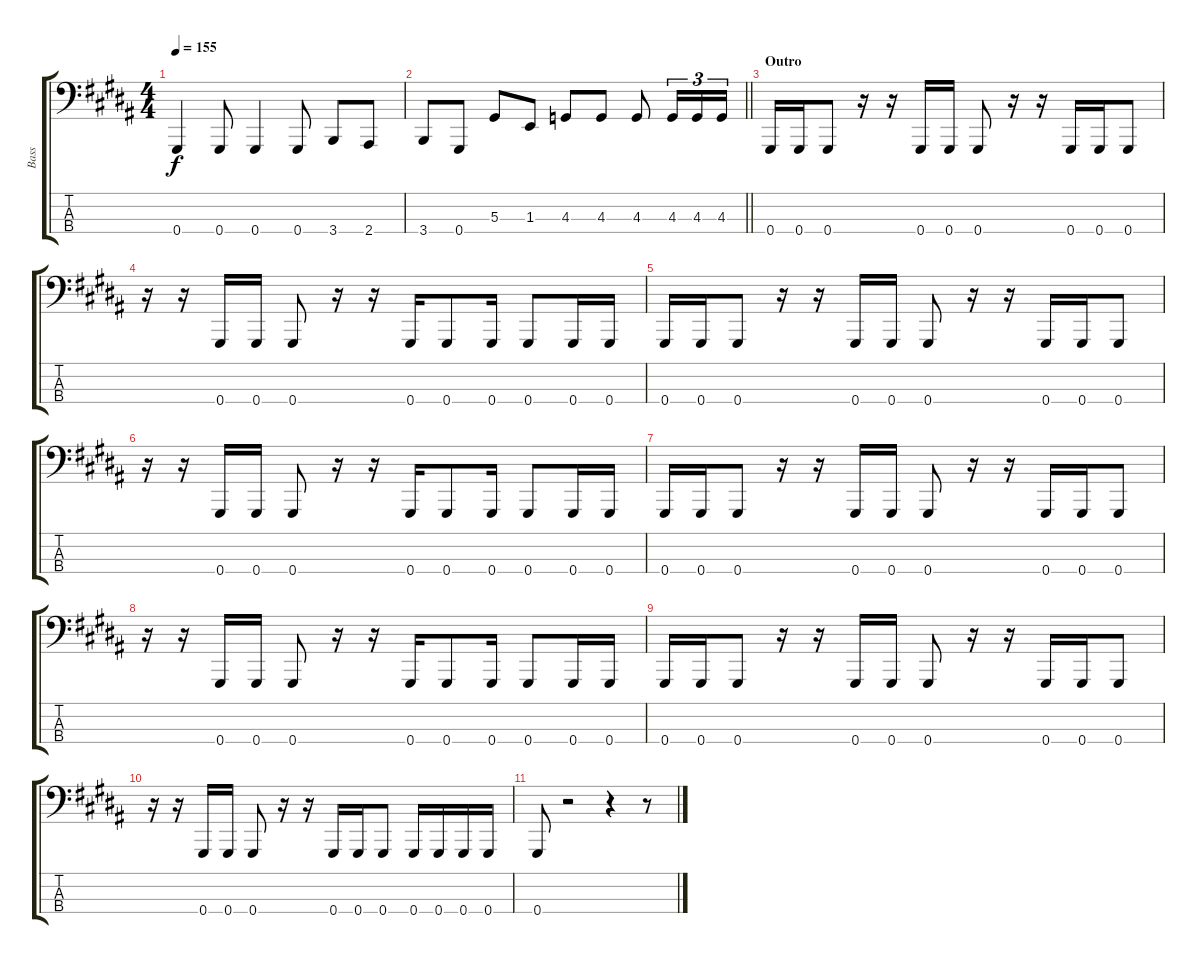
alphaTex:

\track ("Bass" "Bass") {instrument electricbasspick}
\staff {score tabs}
\tuning (Db2 Ab1 Eb1 Ab0) {hide}
\ts (4 4)
\tempo 155
\clef f4
\ks g#minor
0.4.4{dy f} 0.4.8 0.4.4 0.4.8 3.4.8 2.4.8 |
\barLineRight lightlight
3.4.8 0.4.8 5.3.8 1.3.8 4.3.8 4.3.8 4.3.8 4.3.16{tu (3 2)} 4.3.16{tu (3 2)} 4.3.16{tu (3 2)} |
\section ("" "Outro")
0.4.16 0.4.16 0.4.8 r.16 r.16 0.4.16 0.4.16 0.4.8 r.16 r.16 0.4.16 0.4.16 0.4.8 |
r.16 r.16 0.4.16 0.4.16 0.4.8 r.16 r.16 0.4.16 0.4.8 0.4.16 0.4.8 0.4.16 0.4.16 |
0.4.16 0.4.16 0.4.8 r.16 r.16 0.4.16 0.4.16 0.4.8 r.16 r.16 0.4.16 0.4.16 0.4.8 |
r.16 r.16 0.4.16 0.4.16 0.4.8 r.16 r.16 0.4.16 0.4.8 0.4.16 0.4.8 0.4.16 0.4.16 |
0.4.16 0.4.16 0.4.8 r.16 r.16 0.4.16 0.4.16 0.4.8 r.16 r.16 0.4.16 0.4.16 0.4.8 |
r.16 r.16 0.4.16 0.4.16 0.4.8 r.16 r.16 0.4.16 0.4.8 0.4.16 0.4.8 0.4.16 0.4.16 |
0.4.16 0.4.16 0.4.8 r.16 r.16 0.4.16 0.4.16 0.4.8 r.16 r.16 0.4.16 0.4.16 0.4.8 |
r.16 r.16 0.4.16 0.4.16 0.4.8 r.16 r.16 0.4.16 0.4.16 0.4.8 0.4.16 0.4.16 0.4.16 0.4.16 |
0.4.8 r.2 r.4 r.8
